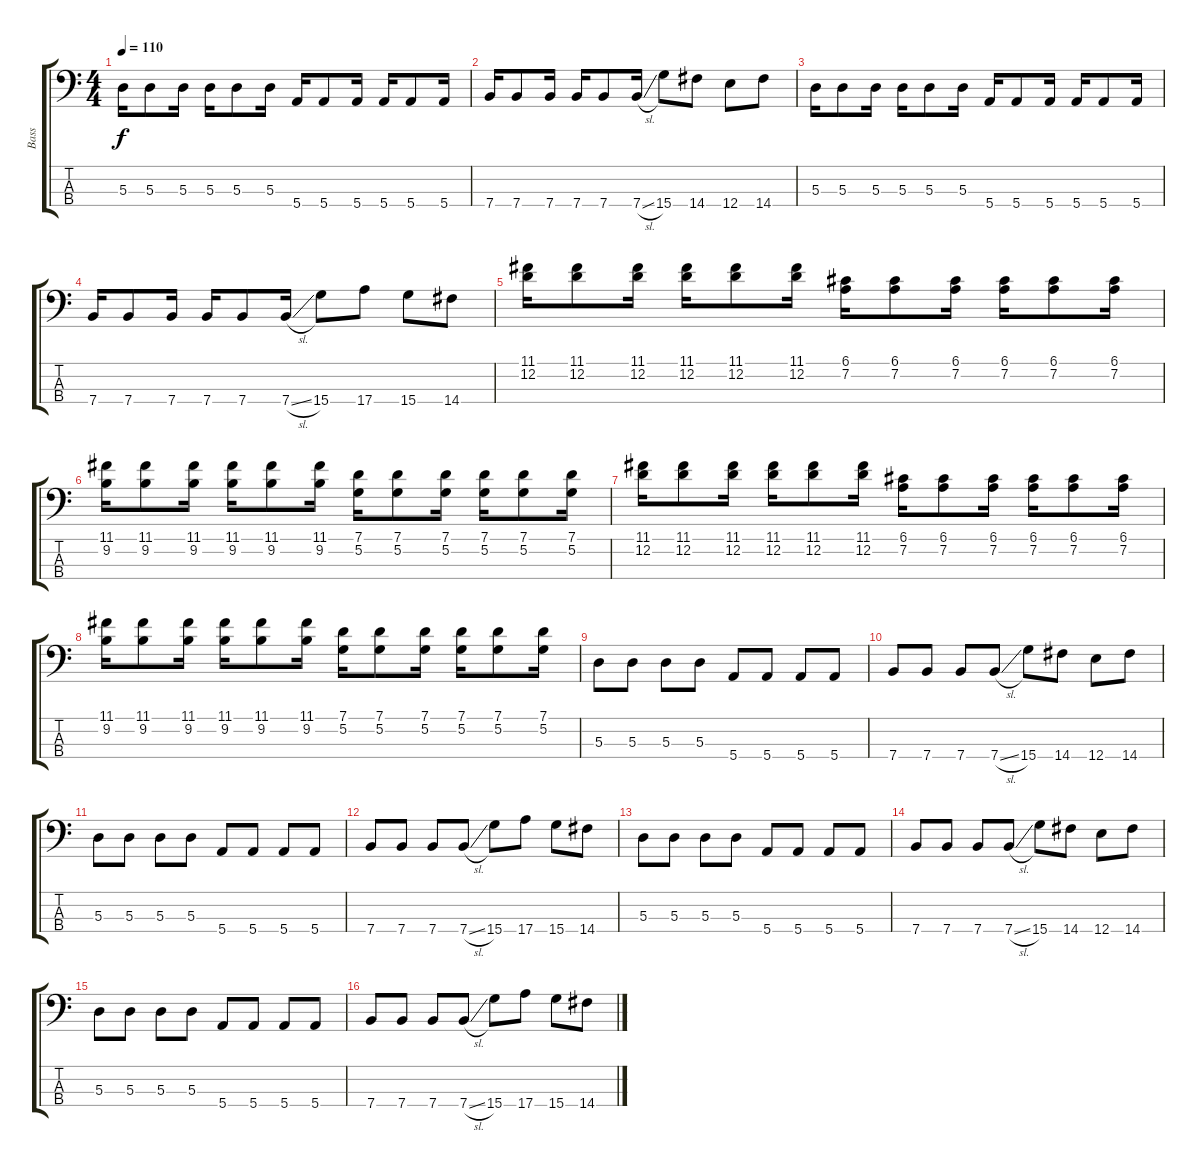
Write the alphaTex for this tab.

\track ("Bass" "Bass") {instrument electricbasspick}
\staff {score tabs}
\tuning (G2 D2 A1 E1) {hide}
\ts (4 4)
\tempo 110
\clef f4
\ks c
5.3.16{dy f} 5.3.8 5.3.16 5.3.16 5.3.8 5.3.16 5.4.16 5.4.8 5.4.16 5.4.16 5.4.8 5.4.16 |
7.4.16 7.4.8 7.4.16 7.4.16 7.4.8 7.4{sl}.16 15.4.8 14.4.8 12.4.8 14.4.8 |
5.3.16 5.3.8 5.3.16 5.3.16 5.3.8 5.3.16 5.4.16 5.4.8 5.4.16 5.4.16 5.4.8 5.4.16 |
7.4.16 7.4.8 7.4.16 7.4.16 7.4.8 7.4{sl}.16 15.4.8 17.4.8 15.4.8 14.4.8 |
(11.1 12.2).16 (11.1 12.2).8 (11.1 12.2).16 (11.1 12.2).16 (11.1 12.2).8 (11.1 12.2).16 (6.1 7.2).16 (6.1 7.2).8 (6.1 7.2).16 (6.1 7.2).16 (6.1 7.2).8 (6.1 7.2).16 |
(11.1 9.2).16 (11.1 9.2).8 (11.1 9.2).16 (11.1 9.2).16 (11.1 9.2).8 (11.1 9.2).16 (7.1 5.2).16 (7.1 5.2).8 (7.1 5.2).16 (7.1 5.2).16 (7.1 5.2).8 (7.1 5.2).16 |
(11.1 12.2).16 (11.1 12.2).8 (11.1 12.2).16 (11.1 12.2).16 (11.1 12.2).8 (11.1 12.2).16 (6.1 7.2).16 (6.1 7.2).8 (6.1 7.2).16 (6.1 7.2).16 (6.1 7.2).8 (6.1 7.2).16 |
(11.1 9.2).16 (11.1 9.2).8 (11.1 9.2).16 (11.1 9.2).16 (11.1 9.2).8 (11.1 9.2).16 (7.1 5.2).16 (7.1 5.2).8 (7.1 5.2).16 (7.1 5.2).16 (7.1 5.2).8 (7.1 5.2).16 |
5.3.8 5.3.8 5.3.8 5.3.8 5.4.8 5.4.8 5.4.8 5.4.8 |
7.4.8 7.4.8 7.4.8 7.4{sl}.8 15.4.8 14.4.8 12.4.8 14.4.8 |
5.3.8 5.3.8 5.3.8 5.3.8 5.4.8 5.4.8 5.4.8 5.4.8 |
7.4.8 7.4.8 7.4.8 7.4{sl}.8 15.4.8 17.4.8 15.4.8 14.4.8 |
5.3.8 5.3.8 5.3.8 5.3.8 5.4.8 5.4.8 5.4.8 5.4.8 |
7.4.8 7.4.8 7.4.8 7.4{sl}.8 15.4.8 14.4.8 12.4.8 14.4.8 |
5.3.8 5.3.8 5.3.8 5.3.8 5.4.8 5.4.8 5.4.8 5.4.8 |
7.4.8 7.4.8 7.4.8 7.4{sl}.8 15.4.8 17.4.8 15.4.8 14.4.8
